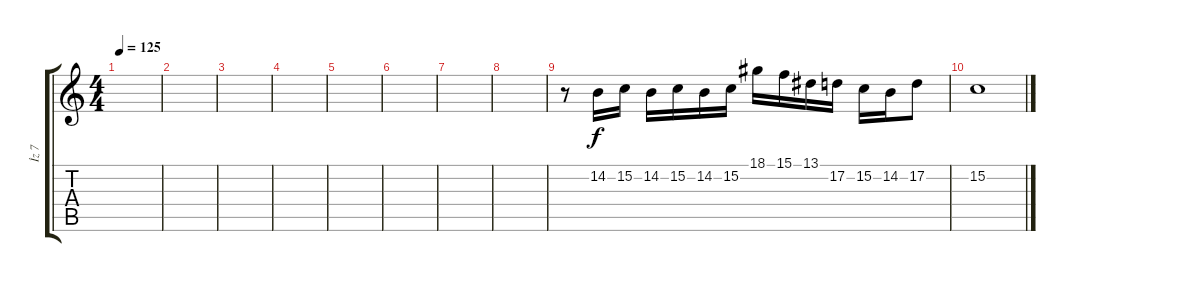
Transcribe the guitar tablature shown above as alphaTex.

\track ("İz 7" "İz 7") {instrument electricgrandpiano}
\staff {score tabs}
\tuning (D4 A3 F3 C3 G2 C2) {hide}
\ts (4 4)
\tempo 125
\clef g2
\ks c
|
|
|
|
|
|
|
|
r.8{volume 15 instrument churchorgan} 14.2.16 15.2.16 14.2.16 15.2.16 14.2.16 15.2.16 18.1.16 15.1.16 13.1.16 17.2.16{volume 0} 15.2.16 14.2.16 17.2.8 |
15.2.1
